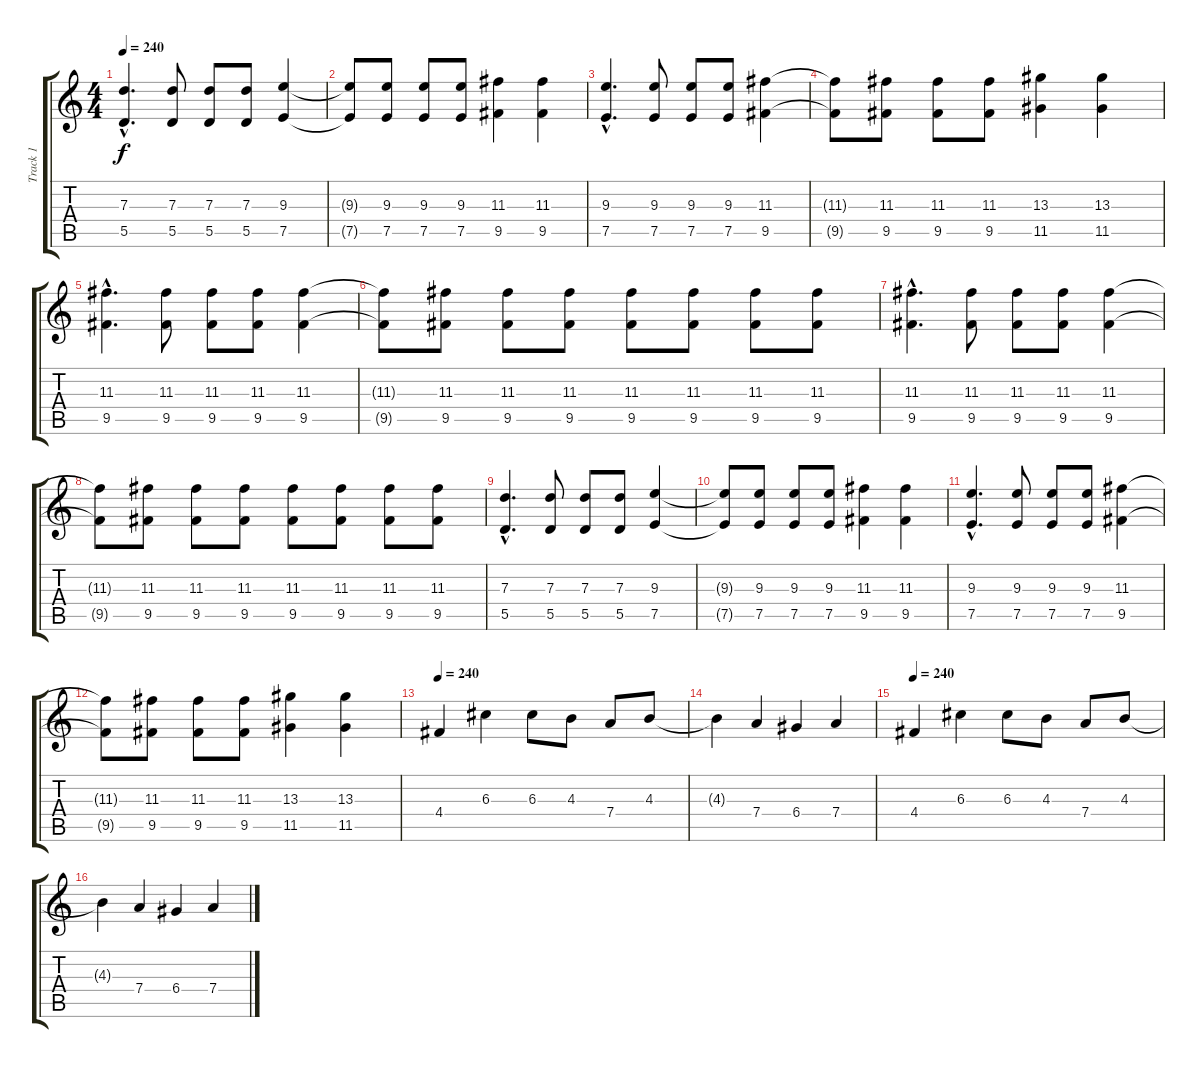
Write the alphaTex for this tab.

\track ("Track 1" "Track 1") {instrument distortionguitar}
\staff {score tabs}
\tuning (E4 B3 G3 D3 A2 E2) {hide}
\ts (4 4)
\tempo 240
\clef g2
\ks c
(7.3{hac} 5.5{hac}).4{d dy f} (7.3 5.5).8 (7.3 5.5).8 (7.3 5.5).8 (9.3 7.5).4 |
(9.3{t} 7.5{t}).8 (9.3 7.5).8 (9.3 7.5).8 (9.3 7.5).8 (11.3 9.5).4 (11.3 9.5).4 |
(9.3{hac} 7.5{hac}).4{d} (9.3 7.5).8 (9.3 7.5).8 (9.3 7.5).8 (11.3 9.5).4 |
(11.3{t} 9.5{t}).8 (11.3 9.5).8 (11.3 9.5).8 (11.3 9.5).8 (13.3 11.5).4 (13.3 11.5).4 |
(11.3{hac} 9.5{hac}).4{d} (11.3 9.5).8 (11.3 9.5).8 (11.3 9.5).8 (11.3 9.5).4 |
(11.3{t} 9.5{t}).8 (11.3 9.5).8 (11.3 9.5).8 (11.3 9.5).8 (11.3 9.5).8 (11.3 9.5).8 (11.3 9.5).8 (11.3 9.5).8 |
(11.3{hac} 9.5{hac}).4{d} (11.3 9.5).8 (11.3 9.5).8 (11.3 9.5).8 (11.3 9.5).4 |
(11.3{t} 9.5{t}).8 (11.3 9.5).8 (11.3 9.5).8 (11.3 9.5).8 (11.3 9.5).8 (11.3 9.5).8 (11.3 9.5).8 (11.3 9.5).8 |
(7.3{hac} 5.5{hac}).4{d} (7.3 5.5).8 (7.3 5.5).8 (7.3 5.5).8 (9.3 7.5).4 |
(9.3{t} 7.5{t}).8 (9.3 7.5).8 (9.3 7.5).8 (9.3 7.5).8 (11.3 9.5).4 (11.3 9.5).4 |
(9.3{hac} 7.5{hac}).4{d} (9.3 7.5).8 (9.3 7.5).8 (9.3 7.5).8 (11.3 9.5).4 |
(11.3{t} 9.5{t}).8 (11.3 9.5).8 (11.3 9.5).8 (11.3 9.5).8 (13.3 11.5).4 (13.3 11.5).4 |
\tempo 240
4.4.4 6.3.4 6.3.8 4.3.8 7.4.8 4.3.8 |
4.3{t}.4 7.4.4 6.4.4 7.4.4 |
\tempo 240
4.4.4 6.3.4 6.3.8 4.3.8 7.4.8 4.3.8 |
4.3{t}.4 7.4.4 6.4.4 7.4.4
